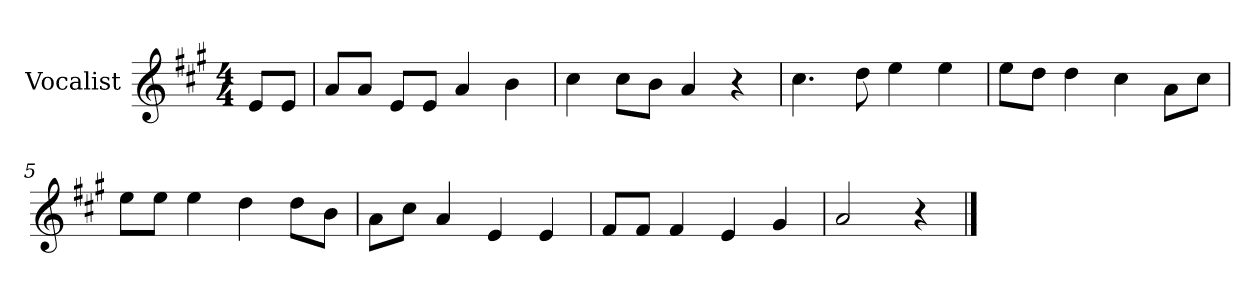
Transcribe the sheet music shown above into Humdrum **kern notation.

**kern
*part1
*staff1
*I"Vocalist
*k[f#c#g#]
*A:
*M4/4
=
8eL
8eJ
=1
8aL
8aJ
8eL
8eJ
4a
4b
=2
4cc#
8cc#L
8bJ
4a
4r
=3
4.cc#
8dd
4ee
4ee
=4
8eeL
8ddJ
4dd
4cc#
8aL
8cc#J
=5
8eeL
8eeJ
4ee
4dd
8ddL
8bJ
=6
8aL
8cc#J
4a
4e
4e
=7
8f#L
8f#J
4f#
4e
4g#
=8
2a
4r
==
*-
